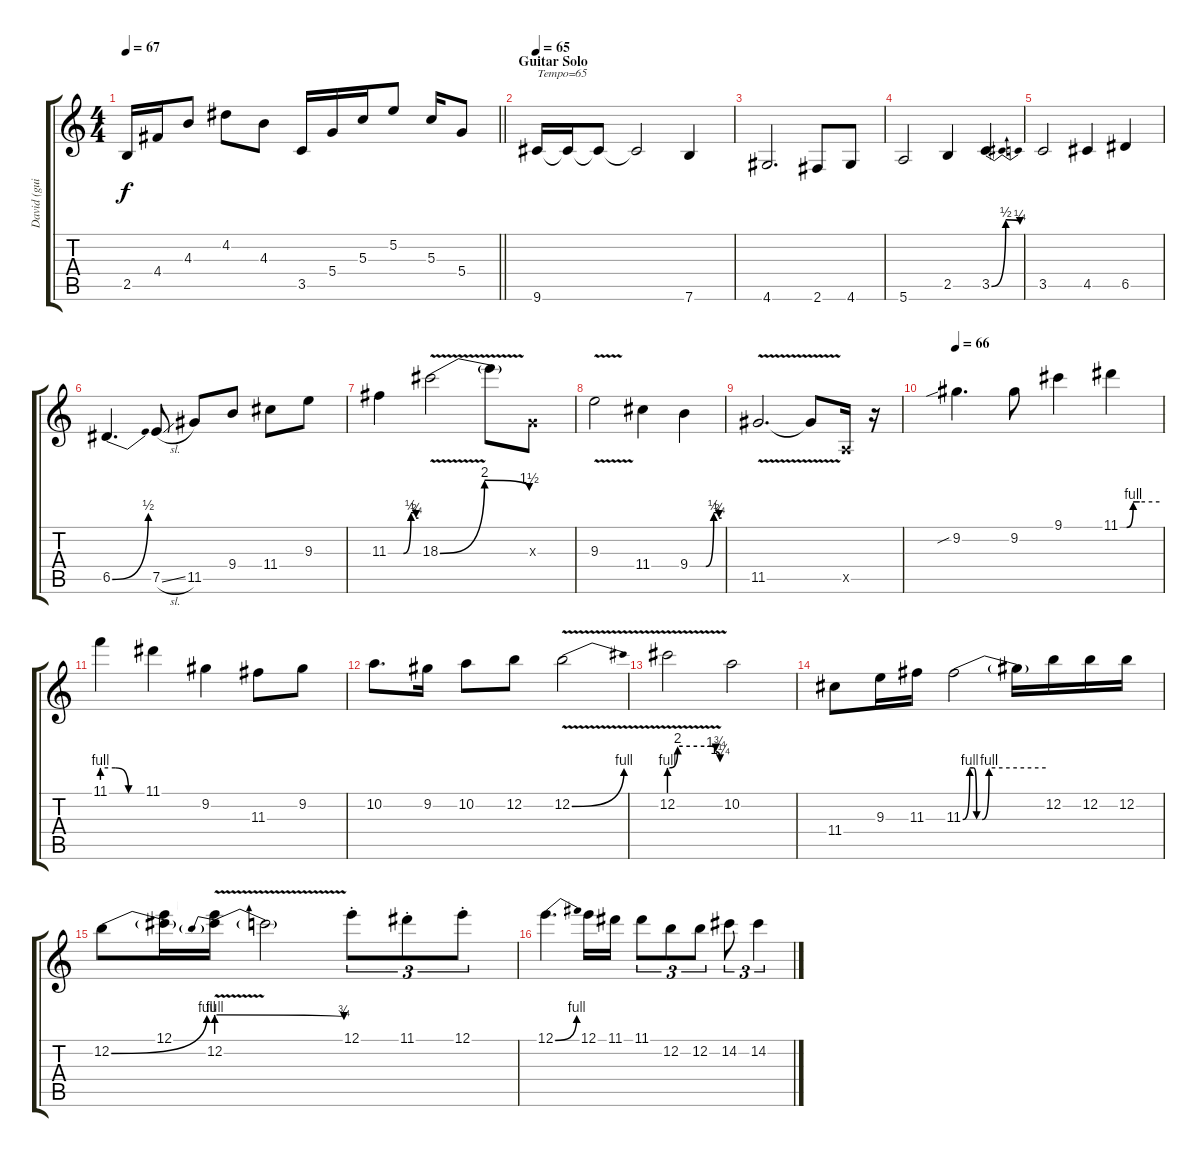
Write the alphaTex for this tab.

\track ("David (guitar dist.)" "David (gui") {instrument distortionguitar}
\staff {score tabs}
\tuning (E4 B3 G3 D3 A2 E2) {hide}
\ts (4 4)
\tempo 67
\clef g2
\barLineRight lightlight
\ks c
2.5.16{dy f} 4.4.16 4.3.8 4.2.8 4.3.8 3.5.16 5.4.16 5.3.16 5.2.8 5.3.16 5.4.8 |
\section ("" "Guitar Solo")
\tempo 65
9.6.16{txt "Tempo=65" volume 8 instrument distortionguitar} 9.6{t}.16{volume 16} 9.6{t}.8 9.6{t}.2 7.6.4 |
4.6.2{d} 2.6.8 4.6.8 |
5.6.2 2.5.4 3.5{be (bendrelease 0 0 15 2 45 2 60 1)}.4 |
3.5.2 4.5.4 6.5.4 |
6.5{be (bend 0 0 60 2)}.4{d} 7.5{sl}.8 11.5.8 9.4.8 11.4.8 9.3.8 |
11.3{be (custom 0 0 30 0 45 2 50 2 55 1 60 1)}.4 18.3{be (bendrelease 0 0 10 8 50 8 60 6) v}.2 18.3{t}.8 0.3{x}.8 |
9.3{v}.2 11.4.4 9.4{be (custom 0 0 30 0 45 2 50 2 55 1 60 1)}.4 |
11.5{v}.2{d} 11.5{t}.8 0.5{x}.16 r.16 |
\tempo 66
9.2{sib}.4{d} 9.2.8 9.1.4 11.1{be (custom 0 0 10 0 20 4 30 4 60 4)}.4 |
11.1{be (custom 0 4 20 4 40 0 60 0)}.4 11.1.4 9.2.4 11.3.8 9.2.8 |
10.2.8{d} 9.2.16 10.2.8 12.2.8 12.2{be (bend 0 0 60 4) v}.2 |
12.2{be (custom 0 4 10 8 50 8 55 7 60 5) v}.2 10.2.2 |
11.4.8 9.3.16 11.3.16 11.3{be (custom 0 0 5 4 8 4 10 0 14 0 19 4 60 4)}.2 11.3{t}.16 12.2.16 12.2.16 12.2.16 |
12.2{be (bend 0 0 60 4)}.8 (12.1 12.2{t}).16 (12.1{t} 12.2{be (prebendrelease 0 4 60 3) v}).16 12.2{t}.2 12.1{st}.8{tu (3 2)} 11.1{st}.8{tu (3 2)} 12.1{st}.8{tu (3 2)} |
12.1{be (bend 0 0 60 4)}.4{d} 12.1.16 11.1.16 11.1.8{tu (3 2)} 12.2.8{tu (3 2)} 12.2.8{tu (3 2)} 14.2.8{tu (3 2)} 14.2.4{tu (3 2)}
